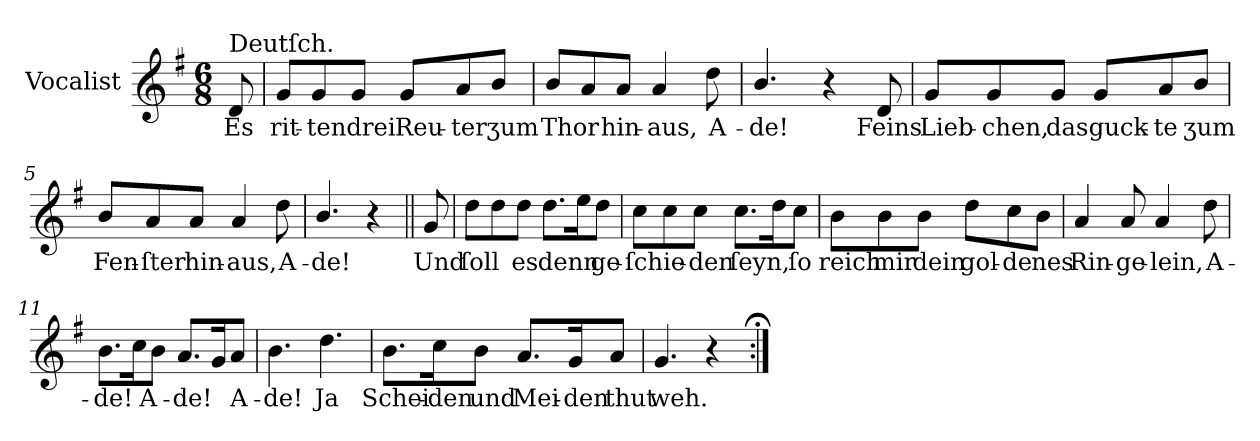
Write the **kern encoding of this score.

**kern	**text
*part1	*part1
*staff1	*staff1
*I"Vocalist	*
*k[f#]	*
*G:	*
*M6/8	*
=	=
!LO:TX:a:t=Deutſch.	!
8d	Es
=1	=1
8gL	rit-
8g	-ten
8gJ	drei
8gL	Reu-
8a	-ter
8b/J	ʒum
=2	=2
8b/L	Thor
8a	.
8aJ	hin-
4a	-aus,
8dd	A-
=3	=3
4.b/	-de!
4r	.
8d	Feins
=4	=4
8gL	Lieb-
8g	-chen,
8gJ	das
8gL	guck-
8a	-te
8b/J	ʒum
=5	=5
8b/L	Fen-
8a	-ſter
8aJ	hin-
4a	-aus,
8dd	A-
=6	=6
4.b/	-de!
4r	.
=||	=||
8g	Und
=7	=7
8ddL	ſoll
8dd	.
8ddJ	es
8.ddL	denn
16eeK	.
8ddJ	ge-
=8	=8
8ccL	-ſchie-
8cc	.
8ccJ	-den
8.ccL	ſeyn,
16ddK	.
8ccJ	ſo
=9	=9
8bL	reich
8b	mir
8bJ	dein
8ddL	gol-
8cc	-de
8bJ	nes
=10	=10
4a	Rin-
8a	-ge-
4a	-lein,
8dd	A-
=11	=11
8.bL	-de!
16ccK	.
8bJ	A-
8.aL	-de!
16gK	.
8aJ	A-
=12	=12
4.b	-de!
4.dd	Ja
=13	=13
8.bL	Schei-
16ccK	-den
8bJ	und
8.aL	Mei-
16gK	-den
8aJ	thut
=14	=14
4.g	weh.
4r	.
=:|!;	=:|!;
*-	*-
